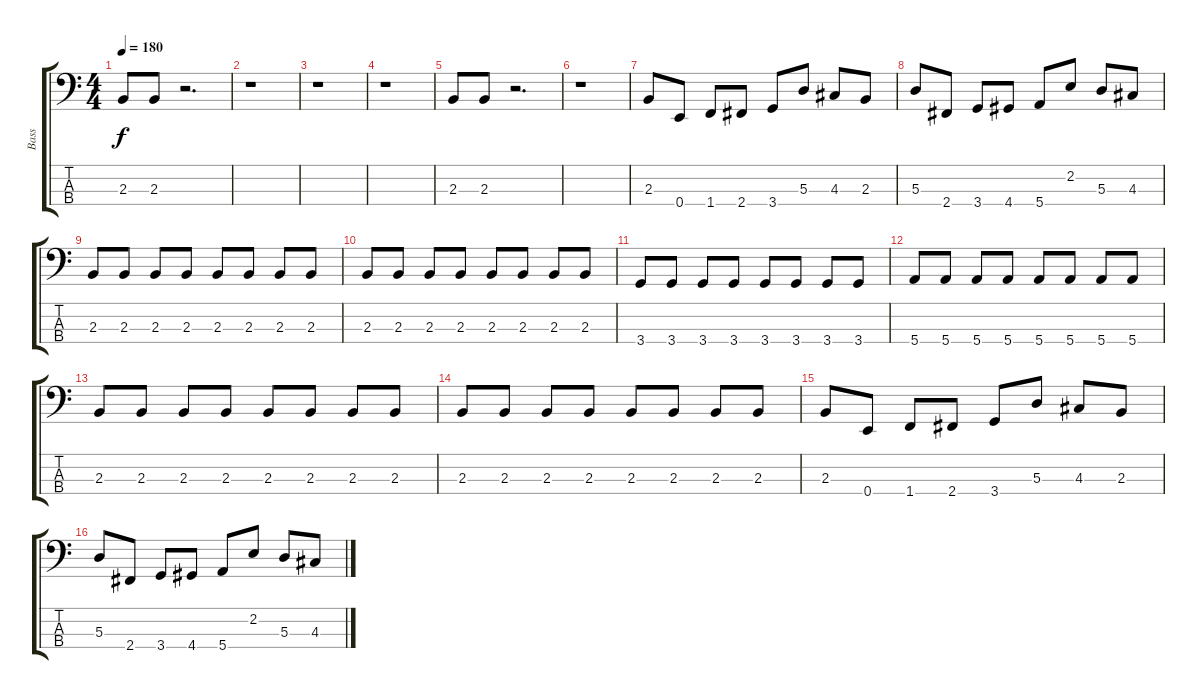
\track ("Bass" "Bass") {instrument electricbasspick}
\staff {score tabs}
\tuning (G2 D2 A1 E1) {hide}
\ts (4 4)
\tempo 180
\clef f4
\ks c
2.3.8{dy f instrument electricbasspick} 2.3.8 r.2{d} |
r.1 |
r.1 |
r.1 |
2.3.8 2.3.8 r.2{d} |
r.1 |
2.3.8 0.4.8 1.4.8 2.4.8 3.4.8 5.3.8 4.3.8 2.3.8 |
5.3.8 2.4.8 3.4.8 4.4.8 5.4.8 2.2.8 5.3.8 4.3.8 |
2.3.8 2.3.8 2.3.8 2.3.8 2.3.8 2.3.8 2.3.8 2.3.8 |
2.3.8 2.3.8 2.3.8 2.3.8 2.3.8 2.3.8 2.3.8 2.3.8 |
3.4.8 3.4.8 3.4.8 3.4.8 3.4.8 3.4.8 3.4.8 3.4.8 |
5.4.8 5.4.8 5.4.8 5.4.8 5.4.8 5.4.8 5.4.8 5.4.8 |
2.3.8 2.3.8 2.3.8 2.3.8 2.3.8 2.3.8 2.3.8 2.3.8 |
2.3.8 2.3.8 2.3.8 2.3.8 2.3.8 2.3.8 2.3.8 2.3.8 |
2.3.8 0.4.8 1.4.8 2.4.8 3.4.8 5.3.8 4.3.8 2.3.8 |
5.3.8 2.4.8 3.4.8 4.4.8 5.4.8 2.2.8 5.3.8 4.3.8
